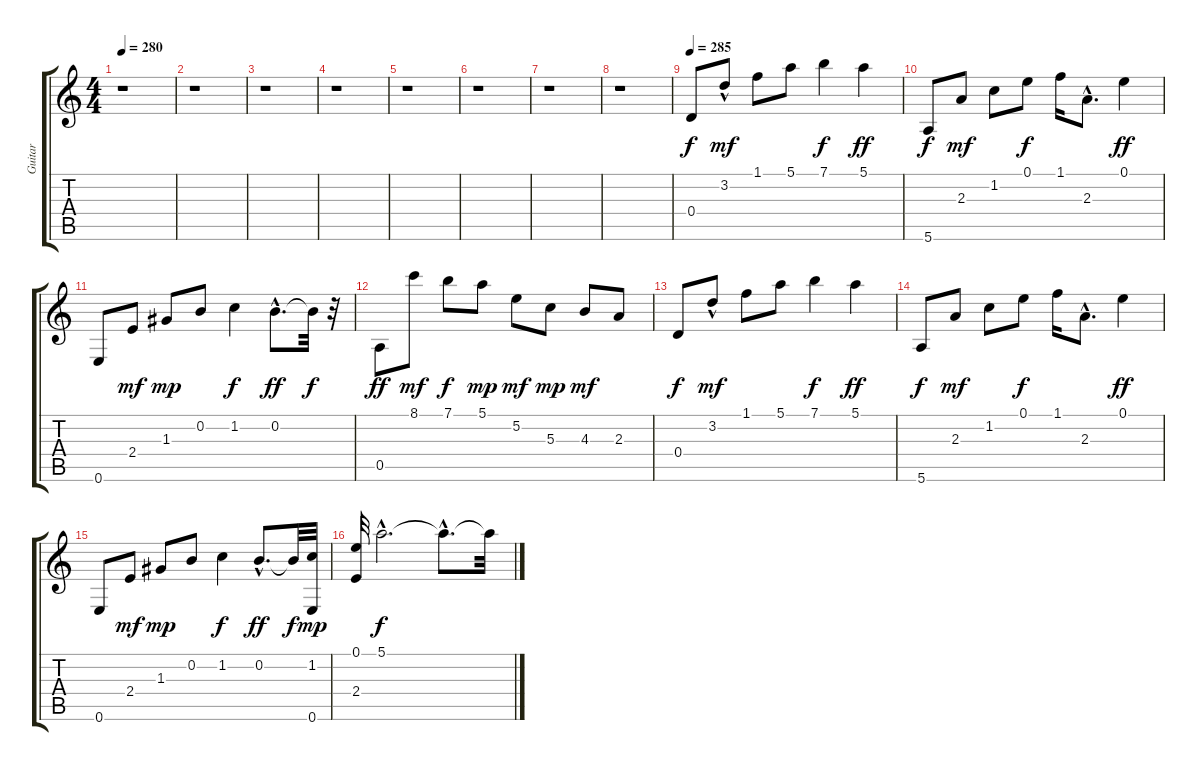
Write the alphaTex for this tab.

\track ("Guitar" "Guitar") {instrument acousticguitarnylon}
\staff {score tabs}
\tuning (E4 B3 G3 D3 A2 E2) {hide}
\ts (4 4)
\tempo 280
\clef g2
\ks c
r.1{dy f} |
r.1 |
r.1 |
r.1 |
r.1 |
r.1 |
r.1 |
r.1 |
\tempo 285
0.4.8 3.2{hac}.8{dy mf} 1.1.8 5.1.8 7.1.4{dy f} 5.1.4{dy ff} |
5.6.8{dy f} 2.3.8{dy mf} 1.2.8 0.1.8{dy f} 1.1.16 2.3{hac}.8{d} 0.1.4{dy ff} |
0.6.8 2.4.8{dy mf} 1.3.8{dy mp} 0.2.8 1.2.4{dy f} 0.2{hac}.8{d dy ff} 0.2{t}.32{dy f} r.32 |
0.5.8{dy ff} 8.1.8{dy mf} 7.1.8{dy f} 5.1.8{dy mp} 5.2.8{dy mf} 5.3.8{dy mp} 4.3.8{dy mf} 2.3.8 |
0.4.8{dy f} 3.2{hac}.8{dy mf} 1.1.8 5.1.8 7.1.4{dy f} 5.1.4{dy ff} |
5.6.8{dy f} 2.3.8{dy mf} 1.2.8 0.1.8{dy f} 1.1.16 2.3{hac}.8{d} 0.1.4{dy ff} |
0.6.8 2.4.8{dy mf} 1.3.8{dy mp} 0.2.8 1.2.4{dy f} 0.2{hac}.8{d dy ff} 0.2{t}.32{dy f} (1.2 0.6).32{dy mp} |
(0.1 2.4).32 5.1{hac}.2{d dy f} 5.1{hac t}.8{d} 5.1{t}.32
